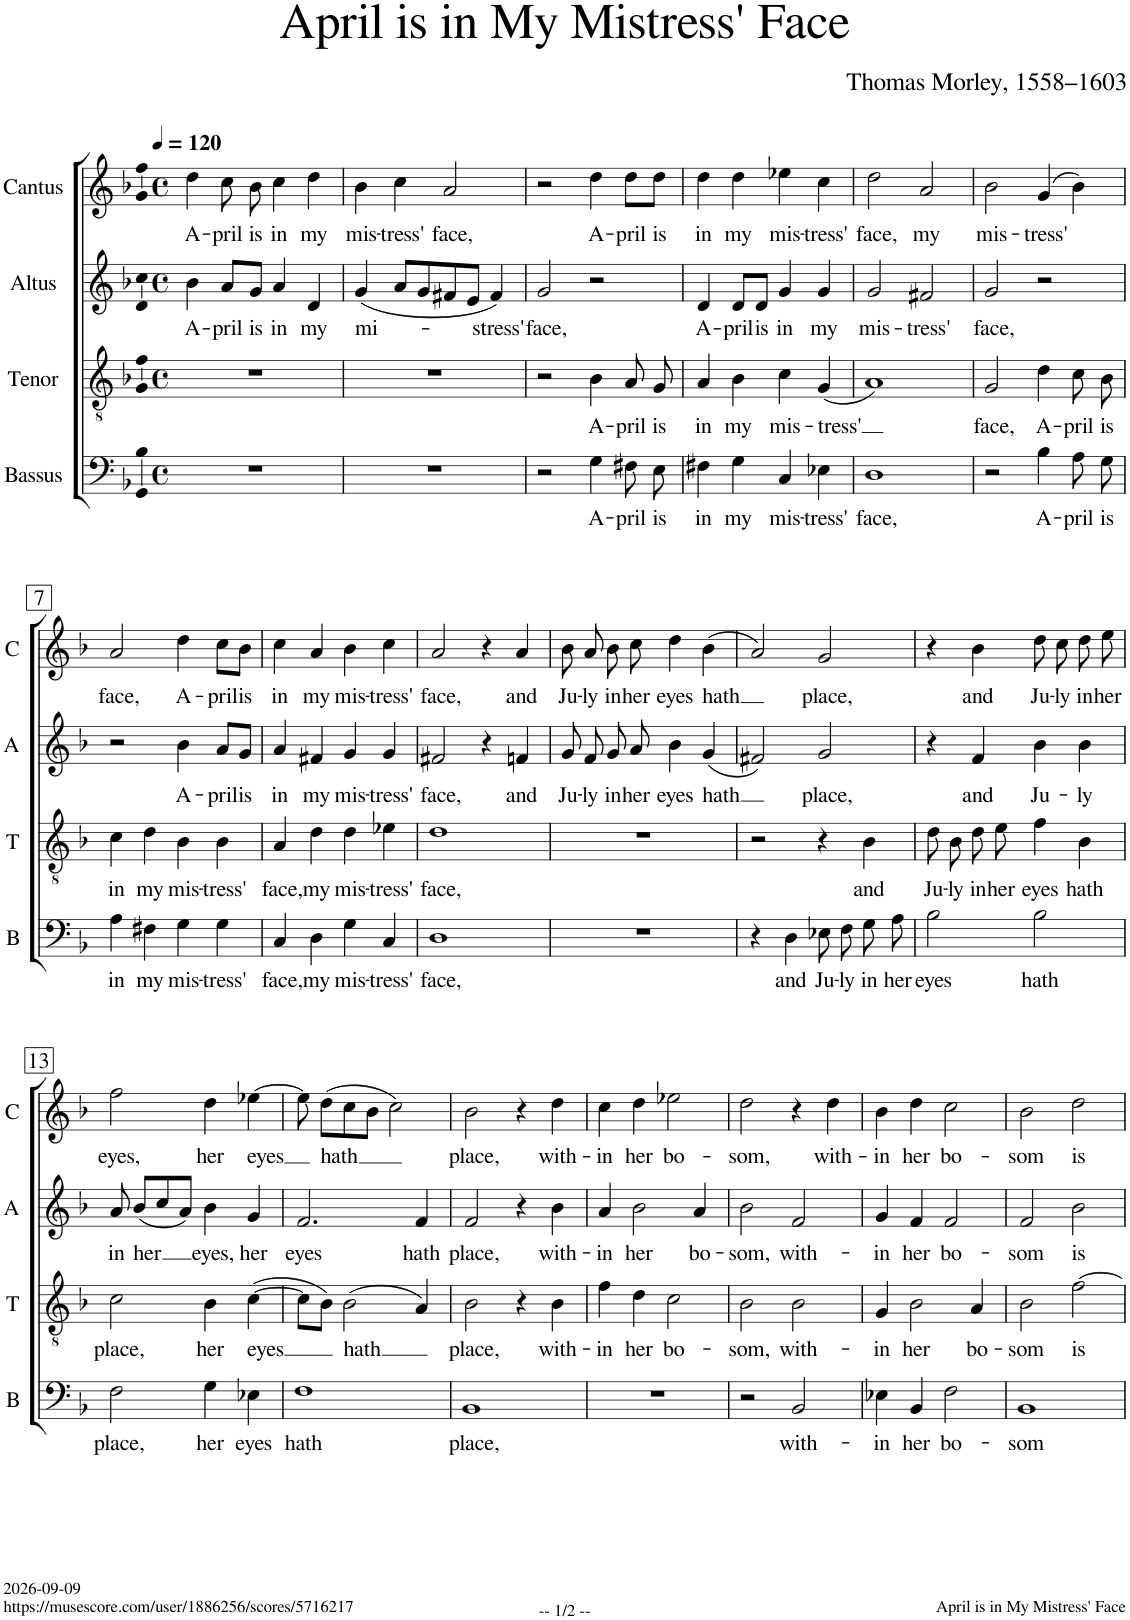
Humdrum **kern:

**kern	**text	**kern	**text	**kern	**text	**kern	**text
*part4	*part4	*part3	*part3	*part2	*part2	*part1	*part1
*staff4	*staff4	*staff3	*staff3	*staff2	*staff2	*staff1	*staff1
*I"Bassus	*	*I"Tenor	*	*I"Altus	*	*I"Cantus	*
*I'B	*	*I'T	*	*I'A	*	*I'C	*
*clefF4	*	*clefGv2	*	*clefG2	*	*clefG2	*
*	*	*	*	*Trd1c2	*	*	*
*k[b-]	*	*k[b-]	*	*k[b-]	*	*k[b-]	*
*M4/4	*	*M4/4	*	*M4/4	*	*M4/4	*
*met(c)	*	*met(c)	*	*met(c)	*	*met(c)	*
*MM120	*	*MM120	*	*MM120	*	*MM120	*
=1	=1	=1	=1	=1	=1	=1	=1
!	!	!	!	!	!LO:LY:b	!	!LO:LY:b
1r	.	1r	.	4b-\	A-	4dd\	A-
!	!	!	!	!	!LO:LY:b	!	!LO:LY:b
.	.	.	.	8a/L	-pril	8cc\	-pril
!	!	!	!	!	!LO:LY:b	!	!LO:LY:b
.	.	.	.	8g/J	is	8b-\	is
!	!	!	!	!	!LO:LY:b	!	!LO:LY:b
.	.	.	.	4a/	in	4cc\	in
!	!	!	!	!	!LO:LY:b	!	!LO:LY:b
.	.	.	.	4d/	my	4dd\	my
=2	=2	=2	=2	=2	=2	=2	=2
!	!	!	!	!	!LO:LY:b	!	!LO:LY:b
1r	.	1r	.	(4g/	mi-	4b-\	mis-
!	!	!	!	!	!	!	!LO:LY:b
.	.	.	.	8a/L	.	4cc\	-tress'
.	.	.	.	8g/	.	.	.
!	!	!	!	!	!	!	!LO:LY:b
.	.	.	.	8f#X/	.	2a/	face,
.	.	.	.	8e/J	.	.	.
!	!	!	!	!	!LO:LY:b	!	!
.	.	.	.	4f#/)	-stress'	.	.
=3	=3	=3	=3	=3	=3	=3	=3
!	!	!	!	!	!LO:LY:b	!	!
2r	.	2r	.	2g/	face,	2r	.
!	!LO:LY:b	!	!LO:LY:b	!	!	!	!LO:LY:b
4G\	A-	4B-\	A-	2r	.	4dd\	A-
!	!LO:LY:b	!	!LO:LY:b	!	!	!	!LO:LY:b
8F#X\L	-pril	8A/	-pril	.	.	8dd\L	-pril
!	!LO:LY:b	!	!LO:LY:b	!	!	!	!LO:LY:b
8E\J	is	8G/	is	.	.	8dd\J	is
=4	=4	=4	=4	=4	=4	=4	=4
!	!LO:LY:b	!	!LO:LY:b	!	!LO:LY:b	!	!LO:LY:b
4F#X\	in	4A/	in	4d/	A-	4dd\	in
!	!LO:LY:b	!	!LO:LY:b	!	!LO:LY:b	!	!LO:LY:b
4G\	my	4B-\	my	8d/L	-pril	4dd\	my
!	!	!	!	!	!LO:LY:b	!	!
.	.	.	.	8d/J	is	.	.
!	!LO:LY:b	!	!LO:LY:b	!	!LO:LY:b	!	!LO:LY:b
4C/	mis-	4c\	mis-	4g/	in	4ee-X\	mis-
!	!LO:LY:b	!	!LO:LY:b	!	!LO:LY:b	!	!LO:LY:b
4E-X\	-tress'	(4G/	-tress'	4g/	my	4cc\	-tress'
=5	=5	=5	=5	=5	=5	=5	=5
!	!LO:LY:b	!	!	!	!LO:LY:b	!	!LO:LY:b
1D	face,	1A)	.	2g/	mis-	2dd\	face,
!	!	!	!	!	!LO:LY:b	!	!LO:LY:b
.	.	.	.	2f#X/	-tress'	2a/	my
=6	=6	=6	=6	=6	=6	=6	=6
!	!	!	!LO:LY:b	!	!LO:LY:b	!	!LO:LY:b
2r	.	2G/	face,	2g/	face,	2b-\	mis-
!	!LO:LY:b	!	!LO:LY:b	!	!	!	!LO:LY:b
4B-\	A-	4d\	A-	2r	.	(4g/	-tress'
!	!LO:LY:b	!	!LO:LY:b	!	!	!	!
8A\L	-pril	8c\	-pril	.	.	4b-\)	.
!	!LO:LY:b	!	!LO:LY:b	!	!	!	!
8G\J	is	8B-\	is	.	.	.	.
!!LO:LB:g=z
=7	=7	=7	=7	=7	=7	=7	=7
!	!LO:LY:b	!	!LO:LY:b	!	!	!	!LO:LY:b
4A\	in	4c\	in	2r	.	2a/	face,
!	!LO:LY:b	!	!LO:LY:b	!	!	!	!
4F#X\	my	4d\	my	.	.	.	.
!	!LO:LY:b	!	!LO:LY:b	!	!LO:LY:b	!	!LO:LY:b
4G\	mis-	4B-\	mis-	4b-\	A-	4dd\	A-
!	!LO:LY:b	!	!LO:LY:b	!	!LO:LY:b	!	!LO:LY:b
4G\	-tress'	4B-\	-tress'	8a/L	-pril	8cc\L	-pril
!	!	!	!	!	!LO:LY:b	!	!LO:LY:b
.	.	.	.	8g/J	is	8b-\J	is
=8	=8	=8	=8	=8	=8	=8	=8
!	!LO:LY:b	!	!LO:LY:b	!	!LO:LY:b	!	!LO:LY:b
4C/	face,	4A/	face,	4a/	in	4cc\	in
!	!LO:LY:b	!	!LO:LY:b	!	!LO:LY:b	!	!LO:LY:b
4D\	my	4d\	my	4f#X/	my	4a/	my
!	!LO:LY:b	!	!LO:LY:b	!	!LO:LY:b	!	!LO:LY:b
4G\	mis-	4d\	mis-	4g/	mis-	4b-\	mis-
!	!LO:LY:b	!	!LO:LY:b	!	!LO:LY:b	!	!LO:LY:b
4C/	-tress'	4e-X\	-tress'	4g/	-tress'	4cc\	-tress'
=9	=9	=9	=9	=9	=9	=9	=9
!	!LO:LY:b	!	!LO:LY:b	!	!LO:LY:b	!	!LO:LY:b
1D	face,	1d	face,	2f#X/	face,	2a/	face,
.	.	.	.	4r	.	4r	.
!	!	!	!	!	!LO:LY:b	!	!LO:LY:b
.	.	.	.	4fn/	and	4a/	and
=10	=10	=10	=10	=10	=10	=10	=10
!	!	!	!	!	!LO:LY:b	!	!LO:LY:b
1r	.	1r	.	8g/	Ju-	8b-\	Ju-
!	!	!	!	!	!LO:LY:b	!	!LO:LY:b
.	.	.	.	8f/	-ly	8a/	-ly
!	!	!	!	!	!LO:LY:b	!	!LO:LY:b
.	.	.	.	8g/	in	8b-\	in
!	!	!	!	!	!LO:LY:b	!	!LO:LY:b
.	.	.	.	8a/	her	8cc\	her
!	!	!	!	!	!LO:LY:b	!	!LO:LY:b
.	.	.	.	4b-\	eyes	4dd\	eyes
!	!	!	!	!	!LO:LY:b	!	!LO:LY:b
.	.	.	.	(4g/	hath	(4b-\	hath
=11	=11	=11	=11	=11	=11	=11	=11
4r	.	2r	.	2f#X/)	.	2a/)	.
!	!LO:LY:b	!	!	!	!	!	!
4D\	and	.	.	.	.	.	.
!	!LO:LY:b	!	!	!	!LO:LY:b	!	!LO:LY:b
8E-X\L	Ju-	4r	.	2g/	place,	2g/	place,
!	!LO:LY:b	!	!	!	!	!	!
8F\J	-ly	.	.	.	.	.	.
!	!LO:LY:b	!	!LO:LY:b	!	!	!	!
8G\L	in	4B-\	and	.	.	.	.
!	!LO:LY:b	!	!	!	!	!	!
8A\J	her	.	.	.	.	.	.
=12	=12	=12	=12	=12	=12	=12	=12
!	!LO:LY:b	!	!LO:LY:b	!	!	!	!
2B-\	eyes	8d\	Ju-	4r	.	4r	.
!	!	!	!LO:LY:b	!	!	!	!
.	.	8B-\	-ly	.	.	.	.
!	!	!	!LO:LY:b	!	!LO:LY:b	!	!LO:LY:b
.	.	8d\	in	4f/	and	4b-\	and
!	!	!	!LO:LY:b	!	!	!	!
.	.	8e\	her	.	.	.	.
!	!LO:LY:b	!	!LO:LY:b	!	!LO:LY:b	!	!LO:LY:b
2B-\	hath	4f\	eyes	4b-\	Ju-	8dd\	Ju-
!	!	!	!	!	!	!	!LO:LY:b
.	.	.	.	.	.	8cc\	-ly
!	!	!	!LO:LY:b	!	!LO:LY:b	!	!LO:LY:b
.	.	4B-\	hath	4b-\	-ly	8dd\	in
!	!	!	!	!	!	!	!LO:LY:b
.	.	.	.	.	.	8ee\	her
!!LO:LB:g=z
=13	=13	=13	=13	=13	=13	=13	=13
!	!LO:LY:b	!	!LO:LY:b	!	!LO:LY:b	!	!LO:LY:b
2F\	place,	2c\	place,	8a/	in	2ff\	eyes,
!	!	!	!	!	!LO:LY:b	!	!
.	.	.	.	(8b-/L	her	.	.
.	.	.	.	8cc/	.	.	.
.	.	.	.	8a/J)	.	.	.
!	!LO:LY:b	!	!LO:LY:b	!	!LO:LY:b	!	!LO:LY:b
4G\	her	4B-\	her	4b-\	eyes,	4dd\	her
!	!LO:LY:b	!	!LO:LY:b	!	!LO:LY:b	!	!LO:LY:b
4E-X\	eyes	([4c\	eyes	4g/	her	[4ee-X\	eyes
=14	=14	=14	=14	=14	=14	=14	=14
!	!LO:LY:b	!	!	!	!LO:LY:b	!	!
1F	hath	8c\L]	.	2.f/	eyes	8ee-\]	.
!	!	!	!	!	!	!	!LO:LY:b
.	.	8B-\J)	.	.	.	(8dd\L	hath
!	!	!	!LO:LY:b	!	!	!	!
.	.	(2B-\	hath	.	.	8cc\	.
.	.	.	.	.	.	8b-\J	.
.	.	.	.	.	.	2cc\)	.
!	!	!	!	!	!LO:LY:b	!	!
.	.	4A/)	.	4f/	hath	.	.
=15	=15	=15	=15	=15	=15	=15	=15
!	!LO:LY:b	!	!LO:LY:b	!	!LO:LY:b	!	!LO:LY:b
1BB-	place,	2B-\	place,	2f/	place,	2b-\	place,
.	.	4r	.	4r	.	4r	.
!	!	!	!LO:LY:b	!	!LO:LY:b	!	!LO:LY:b
.	.	4B-\	with-	4b-\	with-	4dd\	with-
=16	=16	=16	=16	=16	=16	=16	=16
!	!	!	!LO:LY:b	!	!LO:LY:b	!	!LO:LY:b
1r	.	4f\	-in	4a/	-in	4cc\	-in
!	!	!	!LO:LY:b	!	!LO:LY:b	!	!LO:LY:b
.	.	4d\	her	2b-\	her	4dd\	her
!	!	!	!LO:LY:b	!	!	!	!LO:LY:b
.	.	2c\	bo-	.	.	2ee-X\	bo-
!	!	!	!	!	!LO:LY:b	!	!
.	.	.	.	4a/	bo-	.	.
=17	=17	=17	=17	=17	=17	=17	=17
!	!	!	!LO:LY:b	!	!LO:LY:b	!	!LO:LY:b
2r	.	2B-\	-som,	2b-\	-som,	2dd\	-som,
!	!LO:LY:b	!	!LO:LY:b	!	!LO:LY:b	!	!
2BB-/	with-	2B-\	with-	2f/	with-	4r	.
!	!	!	!	!	!	!	!LO:LY:b
.	.	.	.	.	.	4dd\	with-
=18	=18	=18	=18	=18	=18	=18	=18
!	!LO:LY:b	!	!LO:LY:b	!	!LO:LY:b	!	!LO:LY:b
4E-X\	-in	4G/	-in	4g/	-in	4b-\	-in
!	!LO:LY:b	!	!LO:LY:b	!	!LO:LY:b	!	!LO:LY:b
4BB-/	her	2B-\	her	4f/	her	4dd\	her
!	!LO:LY:b	!	!	!	!LO:LY:b	!	!LO:LY:b
2F\	bo-	.	.	2f/	bo-	2cc\	bo-
!	!	!	!LO:LY:b	!	!	!	!
.	.	4A/	bo-	.	.	.	.
=19	=19	=19	=19	=19	=19	=19	=19
!	!LO:LY:b	!	!LO:LY:b	!	!LO:LY:b	!	!LO:LY:b
1BB-	-som	2B-\	-som	2f/	-som	2b-\	-som
!	!	!	!LO:LY:b	!	!LO:LY:b	!	!LO:LY:b
.	.	[2f\	is	2b-\	is	2dd\	is
=	=	=	=	=	=	=	=
*-	*-	*-	*-	*-	*-	*-	*-
